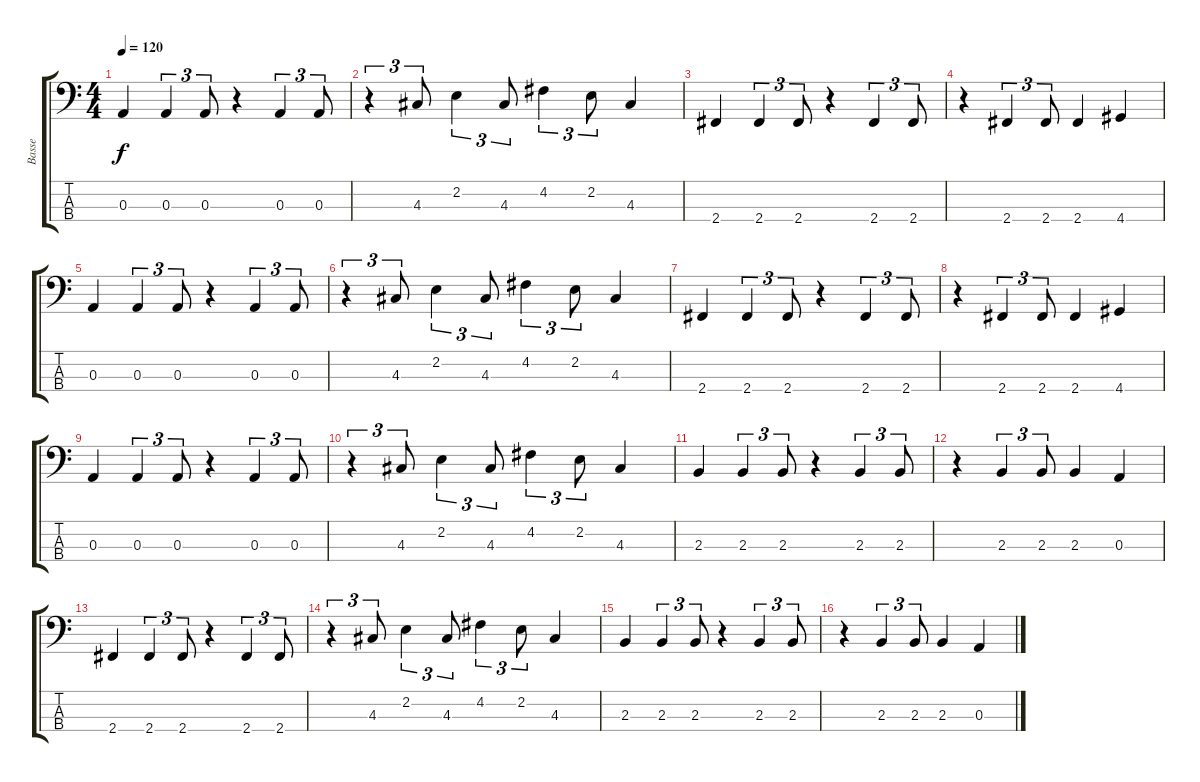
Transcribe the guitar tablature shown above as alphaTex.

\track ("Basse" "Basse") {instrument electricbassfinger}
\staff {score tabs}
\tuning (G2 D2 A1 E1) {hide}
\ts (4 4)
\tempo 120
\clef f4
\ks c
0.3.4{dy f} 0.3.4{tu (3 2)} 0.3.8{tu (3 2)} r.4 0.3.4{tu (3 2)} 0.3.8{tu (3 2)} |
r.4{tu (3 2)} 4.3.8{tu (3 2)} 2.2.4{tu (3 2)} 4.3.8{tu (3 2)} 4.2.4{tu (3 2)} 2.2.8{tu (3 2)} 4.3.4 |
2.4.4 2.4.4{tu (3 2)} 2.4.8{tu (3 2)} r.4 2.4.4{tu (3 2)} 2.4.8{tu (3 2)} |
r.4 2.4.4{tu (3 2)} 2.4.8{tu (3 2)} 2.4.4 4.4.4 |
0.3.4 0.3.4{tu (3 2)} 0.3.8{tu (3 2)} r.4 0.3.4{tu (3 2)} 0.3.8{tu (3 2)} |
r.4{tu (3 2)} 4.3.8{tu (3 2)} 2.2.4{tu (3 2)} 4.3.8{tu (3 2)} 4.2.4{tu (3 2)} 2.2.8{tu (3 2)} 4.3.4 |
2.4.4 2.4.4{tu (3 2)} 2.4.8{tu (3 2)} r.4 2.4.4{tu (3 2)} 2.4.8{tu (3 2)} |
r.4 2.4.4{tu (3 2)} 2.4.8{tu (3 2)} 2.4.4 4.4.4 |
0.3.4 0.3.4{tu (3 2)} 0.3.8{tu (3 2)} r.4 0.3.4{tu (3 2)} 0.3.8{tu (3 2)} |
r.4{tu (3 2)} 4.3.8{tu (3 2)} 2.2.4{tu (3 2)} 4.3.8{tu (3 2)} 4.2.4{tu (3 2)} 2.2.8{tu (3 2)} 4.3.4 |
2.3.4 2.3.4{tu (3 2)} 2.3.8{tu (3 2)} r.4 2.3.4{tu (3 2)} 2.3.8{tu (3 2)} |
r.4 2.3.4{tu (3 2)} 2.3.8{tu (3 2)} 2.3.4 0.3.4 |
2.4.4 2.4.4{tu (3 2)} 2.4.8{tu (3 2)} r.4 2.4.4{tu (3 2)} 2.4.8{tu (3 2)} |
r.4{tu (3 2)} 4.3.8{tu (3 2)} 2.2.4{tu (3 2)} 4.3.8{tu (3 2)} 4.2.4{tu (3 2)} 2.2.8{tu (3 2)} 4.3.4 |
2.3.4 2.3.4{tu (3 2)} 2.3.8{tu (3 2)} r.4 2.3.4{tu (3 2)} 2.3.8{tu (3 2)} |
r.4 2.3.4{tu (3 2)} 2.3.8{tu (3 2)} 2.3.4 0.3.4
